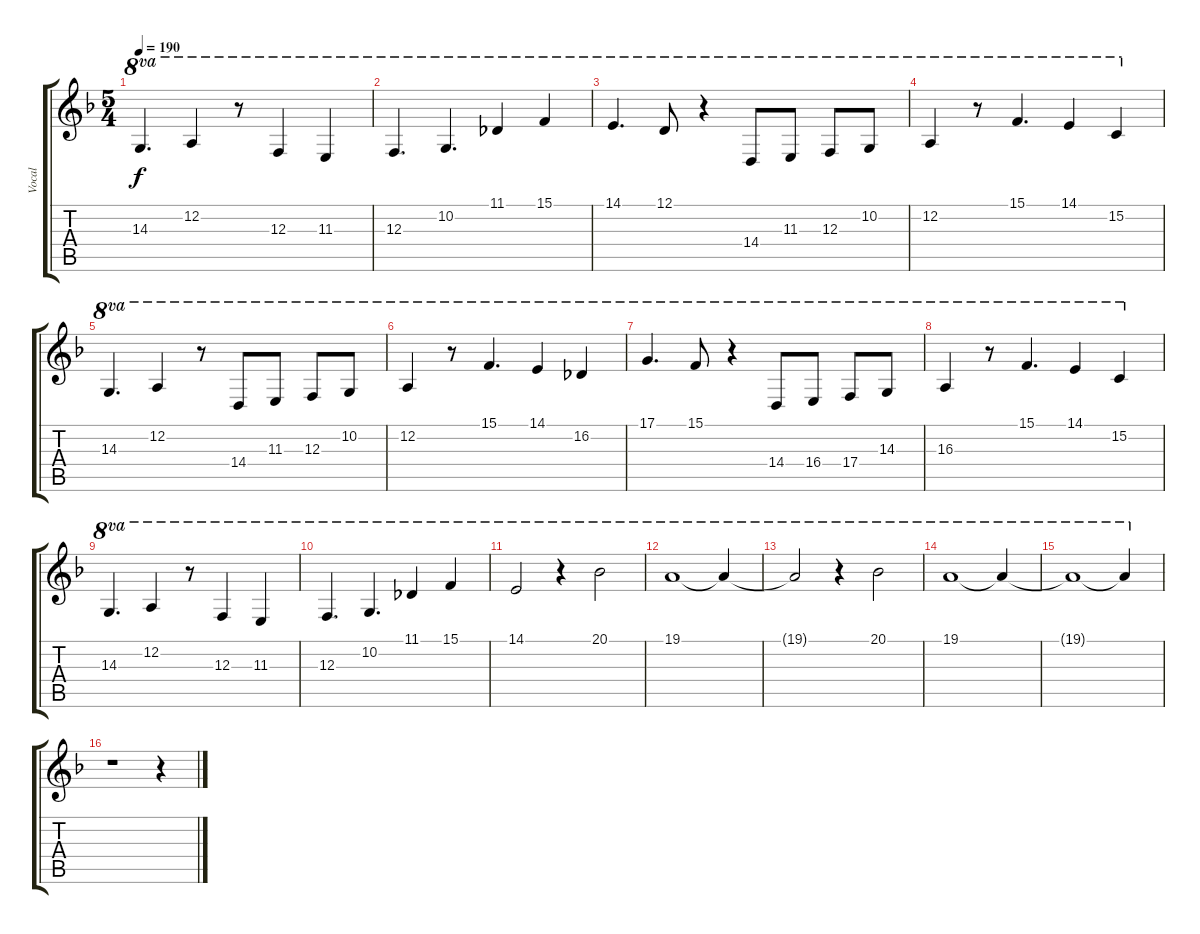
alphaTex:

\track ("Vocal" "Vocal") {instrument clarinet}
\staff {score tabs}
\tuning (D4 A3 F3 C3 G2 C2) {hide}
\ts (5 4)
\tempo 190
\clef g2
\ks dminor
14.3.4{d ot 8va dy f} 12.2.4{ot 8va} r.8{ot 8va} 12.3.4{ot 8va} 11.3.4{ot 8va} |
12.3.4{d ot 8va} 10.2.4{d ot 8va} 11.1.4{ot 8va} 15.1.4{ot 8va} |
14.1.4{d ot 8va} 12.1.8{ot 8va} r.4{ot 8va} 14.4.8{ot 8va} 11.3.8{ot 8va} 12.3.8{ot 8va} 10.2.8{ot 8va} |
12.2.4{ot 8va} r.8{ot 8va} 15.1.4{d ot 8va} 14.1.4{ot 8va} 15.2.4{ot 8va} |
14.3.4{d ot 8va} 12.2.4{ot 8va} r.8{ot 8va} 14.4.8{ot 8va} 11.3.8{ot 8va} 12.3.8{ot 8va} 10.2.8{ot 8va} |
12.2.4{ot 8va} r.8{ot 8va} 15.1.4{d ot 8va} 14.1.4{ot 8va} 16.2.4{ot 8va} |
17.1.4{d ot 8va} 15.1.8{ot 8va} r.4{ot 8va} 14.4.8{ot 8va} 16.4.8{ot 8va} 17.4.8{ot 8va} 14.3.8{ot 8va} |
16.3.4{ot 8va} r.8{ot 8va} 15.1.4{d ot 8va} 14.1.4{ot 8va} 15.2.4{ot 8va} |
14.3.4{d ot 8va} 12.2.4{ot 8va} r.8{ot 8va} 12.3.4{ot 8va} 11.3.4{ot 8va} |
12.3.4{d ot 8va} 10.2.4{d ot 8va} 11.1.4{ot 8va} 15.1.4{ot 8va} |
14.1.2{ot 8va} r.4{ot 8va} 20.1.2{ot 8va} |
19.1.1{ot 8va} 19.1{t}.4{ot 8va} |
19.1{t}.2{ot 8va} r.4{ot 8va} 20.1.2{ot 8va} |
19.1.1{ot 8va} 19.1{t}.4{ot 8va} |
19.1{t}.1{ot 8va} 19.1{t}.4{ot 8va} |
r.1 r.4
